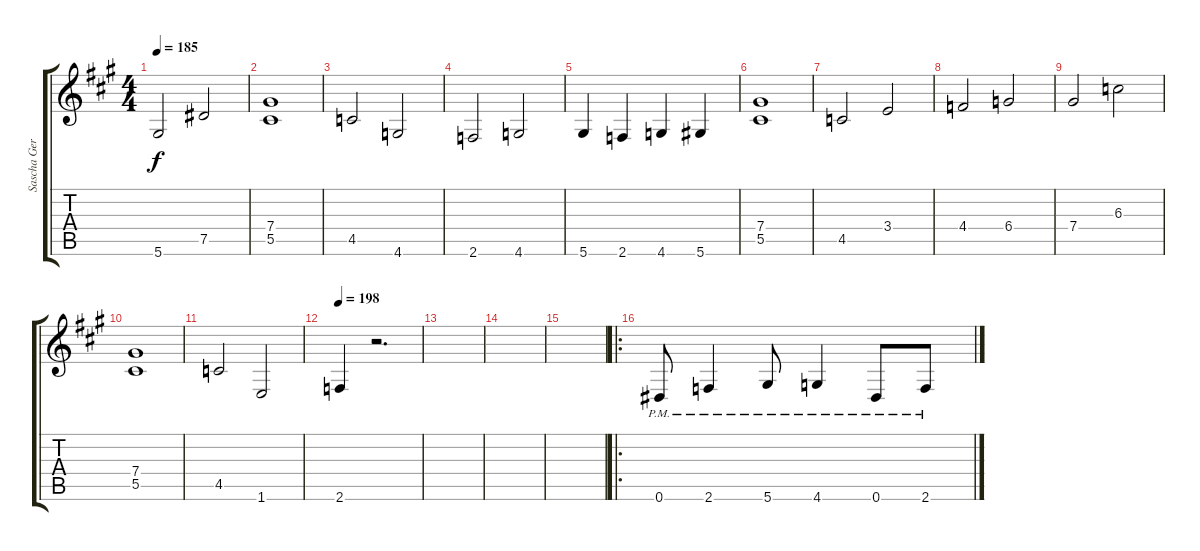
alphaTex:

\track ("Sascha Gerstner" "Sascha Ger") {instrument distortionguitar}
\staff {score tabs}
\tuning (Eb4 Bb3 Gb3 Db3 Ab2 Eb2) {hide}
\ts (4 4)
\tempo 185
\clef g2
\ks f#minor
5.6.2{dy f} 7.5.2 |
(7.4 5.5).1 |
4.5.2 4.6.2 |
2.6.2 4.6.2 |
5.6.4 2.6.4 4.6.4 5.6.4 |
(7.4 5.5).1 |
4.5.2 3.4.2 |
4.4.2 6.4.2 |
7.4.2 6.3.2 |
(7.4 5.5).1 |
4.5.2 1.6.2 |
\tempo 198
2.6.4 r.2{d} |
|
|
|
\ro
0.6{pm}.8 2.6{pm}.4 5.6{pm}.8 4.6{pm}.4 0.6{pm}.8 2.6{pm}.8
